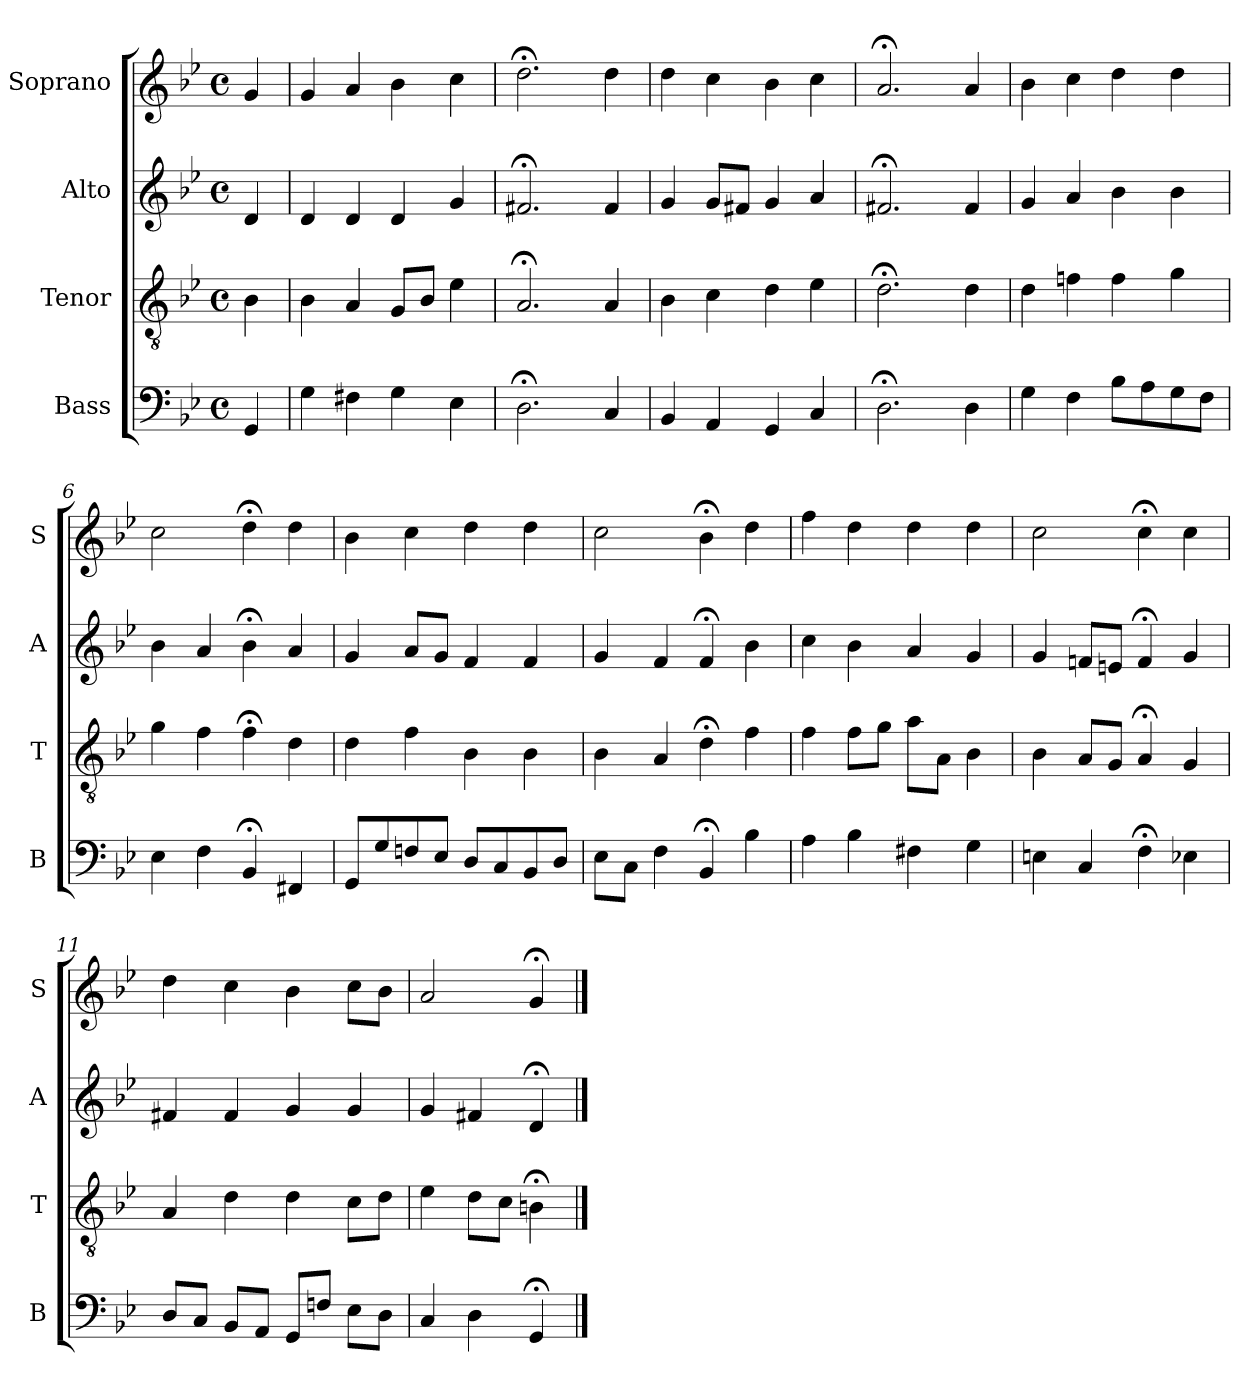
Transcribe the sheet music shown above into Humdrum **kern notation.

**kern	**kern	**kern	**kern
*part4	*part3	*part2	*part1
*staff4	*staff3	*staff2	*staff1
*I"Bass	*I"Tenor	*I"Alto	*I"Soprano
*I'B	*I'T	*I'A	*I'S
*clefF4	*clefGv2	*clefG2	*clefG2
*k[b-e-]	*k[b-e-]	*k[b-e-]	*k[b-e-]
*g:	*g:	*g:	*g:
*M4/4	*M4/4	*M4/4	*M4/4
*met(c)	*met(c)	*met(c)	*met(c)
*MM100	*MM100	*MM100	*MM100
=	=	=	=
4GG	4B-	4d	4g
=1	=1	=1	=1
4G	4B-	4d	4g
4F#X	4A	4d	4a
4G	8GL	4d	4b-
.	8B-J	.	.
4E-	4e-	4g	4cc
=2	=2	=2	=2
2.D;<	2.A;<	2.f#X;<	2.dd;<
4C	4A	4f#	4dd
=3	=3	=3	=3
4BB-	4B-	4g	4dd
4AA	4c	8gL	4cc
.	.	8f#XJ	.
4GG	4d	4g	4b-
4C	4e-	4a	4cc
=4	=4	=4	=4
2.D;<	2.d;<	2.f#X;<	2.a;<
4D	4d	4f#	4a
=5	=5	=5	=5
4G	4d	4g	4b-
4F	4fn	4a	4cc
8B-L	4f	4b-	4dd
8A	.	.	.
8G	4g	4b-	4dd
8FJ	.	.	.
=6	=6	=6	=6
4E-	4g	4b-	2cc
4F	4f	4a	.
4BB-;<	4f;<	4b-;<	4dd;<
4FF#X	4d	4a	4dd
=7	=7	=7	=7
8GGL	4d	4g	4b-
8G	.	.	.
8Fn	4f	8aL	4cc
8E-J	.	8gJ	.
8DL	4B-	4f	4dd
8C	.	.	.
8BB-	4B-	4f	4dd
8DJ	.	.	.
=8	=8	=8	=8
8E-L	4B-	4g	2cc
8CJ	.	.	.
4F	4A	4f	.
4BB-;<	4d;<	4f;<	4b-;<
4B-	4f	4b-	4dd
=9	=9	=9	=9
4A	4f	4cc	4ff
4B-	8fL	4b-	4dd
.	8gJ	.	.
4F#X	8aL	4a	4dd
.	8AJ	.	.
4G	4B-	4g	4dd
=10	=10	=10	=10
4Eni	4B-i	4gi	2cci
4C	8AL	8fnL	.
.	8GJ	8enJ	.
4F;<	4A;<	4f;<	4cc;<
4E-X	4G	4g	4cc
=11	=11	=11	=11
8DL	4A	4f#X	4dd
8CJ	.	.	.
8BB-L	4d	4f#	4cc
8AAJ	.	.	.
8GGL	4d	4g	4b-
8FnJ	.	.	.
8E-L	8cL	4g	8ccL
8DJ	8dJ	.	8b-J
=12	=12	=12	=12
4C	4e-	4g	2a
4D	8dL	4f#X	.
.	8cJ	.	.
4GG;<	4Bn;<	4d;<	4g;<
==	==	==	==
*-	*-	*-	*-
